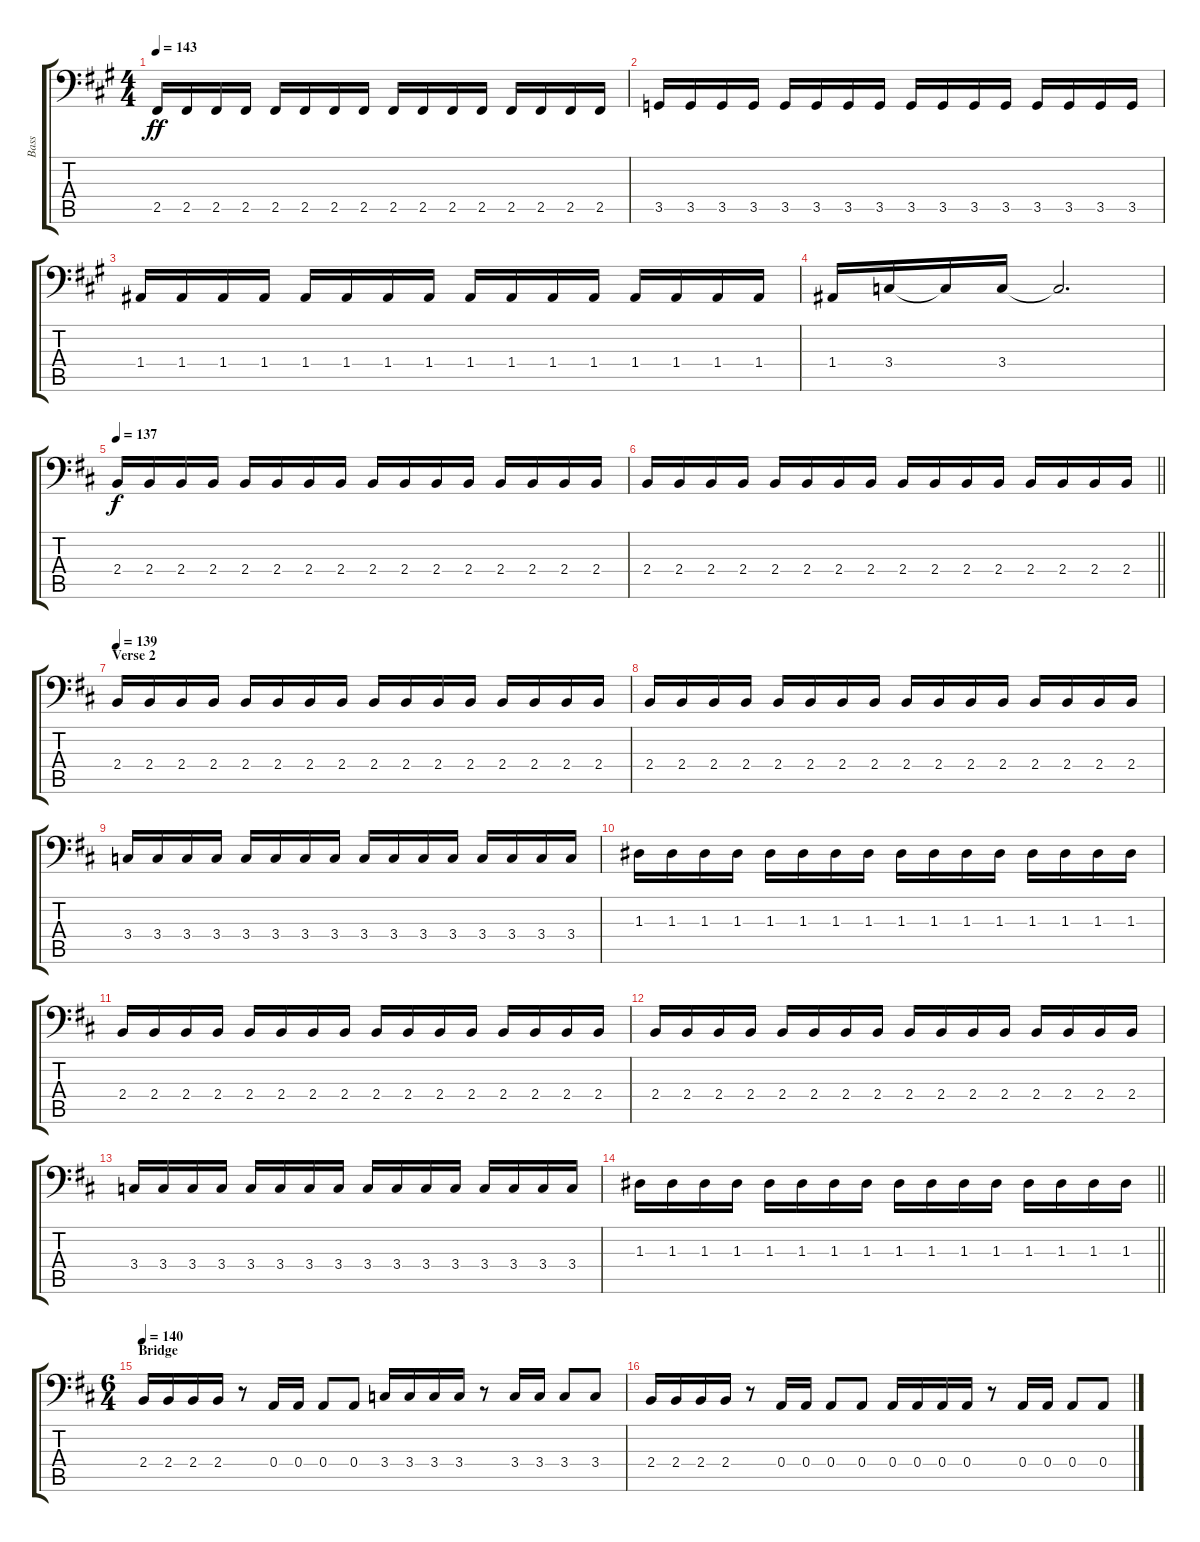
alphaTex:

\track ("Bass" "Bass") {instrument electricbassfinger}
\staff {score tabs}
\tuning (B2 G2 D2 A1 E1 B0) {hide}
\ts (4 4)
\tempo 143
\clef f4
\ks a
2.5.16{dy ff} 2.5.16 2.5.16 2.5.16 2.5.16 2.5.16 2.5.16 2.5.16 2.5.16 2.5.16 2.5.16 2.5.16 2.5.16 2.5.16 2.5.16 2.5.16 |
3.5.16 3.5.16 3.5.16 3.5.16 3.5.16 3.5.16 3.5.16 3.5.16 3.5.16 3.5.16 3.5.16 3.5.16 3.5.16 3.5.16 3.5.16 3.5.16 |
1.4.16 1.4.16 1.4.16 1.4.16 1.4.16 1.4.16 1.4.16 1.4.16 1.4.16 1.4.16 1.4.16 1.4.16 1.4.16 1.4.16 1.4.16 1.4.16 |
1.4.16 3.4.16 3.4{t}.16 3.4.16 3.4{t}.2{d} |
\tempo 137
\ks d
2.4.16{dy f} 2.4.16 2.4.16 2.4.16 2.4.16 2.4.16 2.4.16 2.4.16 2.4.16 2.4.16 2.4.16 2.4.16 2.4.16 2.4.16 2.4.16 2.4.16 |
\barLineRight lightlight
2.4.16 2.4.16 2.4.16 2.4.16 2.4.16 2.4.16 2.4.16 2.4.16 2.4.16 2.4.16 2.4.16 2.4.16 2.4.16 2.4.16 2.4.16 2.4.16 |
\section ("" "Verse 2")
\tempo 139
2.4.16 2.4.16 2.4.16 2.4.16 2.4.16 2.4.16 2.4.16 2.4.16 2.4.16 2.4.16 2.4.16 2.4.16 2.4.16 2.4.16 2.4.16 2.4.16 |
2.4.16 2.4.16 2.4.16 2.4.16 2.4.16 2.4.16 2.4.16 2.4.16 2.4.16 2.4.16 2.4.16 2.4.16 2.4.16 2.4.16 2.4.16 2.4.16 |
3.4.16 3.4.16 3.4.16 3.4.16 3.4.16 3.4.16 3.4.16 3.4.16 3.4.16 3.4.16 3.4.16 3.4.16 3.4.16 3.4.16 3.4.16 3.4.16 |
1.3.16 1.3.16 1.3.16 1.3.16 1.3.16 1.3.16 1.3.16 1.3.16 1.3.16 1.3.16 1.3.16 1.3.16 1.3.16 1.3.16 1.3.16 1.3.16 |
2.4.16 2.4.16 2.4.16 2.4.16 2.4.16 2.4.16 2.4.16 2.4.16 2.4.16 2.4.16 2.4.16 2.4.16 2.4.16 2.4.16 2.4.16 2.4.16 |
2.4.16 2.4.16 2.4.16 2.4.16 2.4.16 2.4.16 2.4.16 2.4.16 2.4.16 2.4.16 2.4.16 2.4.16 2.4.16 2.4.16 2.4.16 2.4.16 |
3.4.16 3.4.16 3.4.16 3.4.16 3.4.16 3.4.16 3.4.16 3.4.16 3.4.16 3.4.16 3.4.16 3.4.16 3.4.16 3.4.16 3.4.16 3.4.16 |
\barLineRight lightlight
1.3.16 1.3.16 1.3.16 1.3.16 1.3.16 1.3.16 1.3.16 1.3.16 1.3.16 1.3.16 1.3.16 1.3.16 1.3.16 1.3.16 1.3.16 1.3.16 |
\ts (6 4)
\section ("" "Bridge")
\tempo 140
2.4.16 2.4.16 2.4.16 2.4.16 r.8 0.4.16 0.4.16 0.4.8 0.4.8 3.4.16 3.4.16 3.4.16 3.4.16 r.8 3.4.16 3.4.16 3.4.8 3.4.8 |
2.4.16 2.4.16 2.4.16 2.4.16 r.8 0.4.16 0.4.16 0.4.8 0.4.8 0.4.16 0.4.16 0.4.16 0.4.16 r.8 0.4.16 0.4.16 0.4.8 0.4.8
